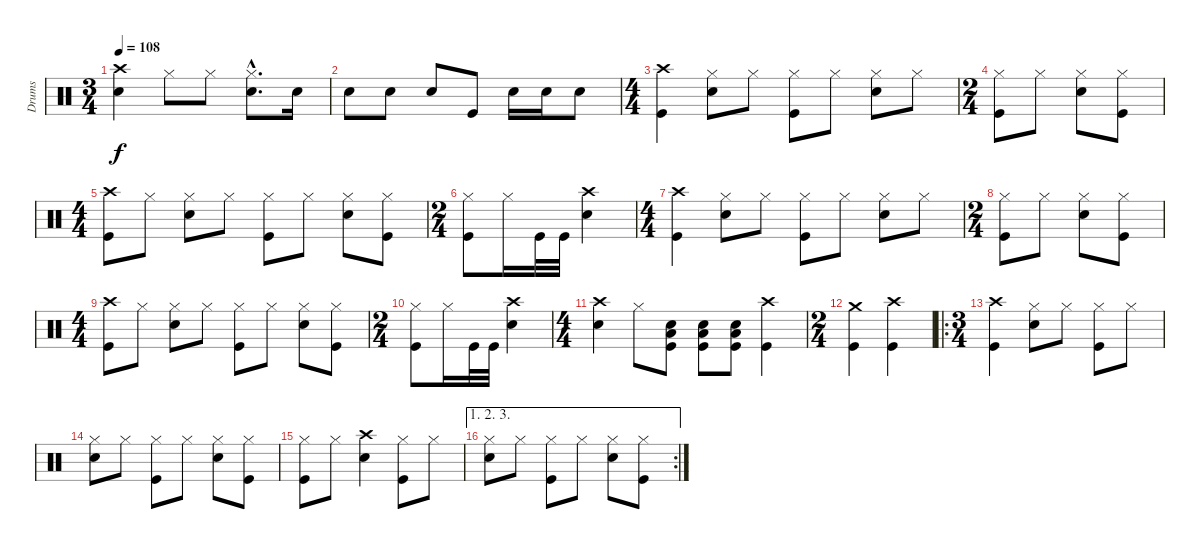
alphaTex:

\track ("Drums" "Drums") {instrument percussion}
\staff {score}
\articulation defaults
\ts (3 4)
\tempo 108
\clef neutral
\ks c
("Crash high (hit)" "Snare (hit) 2").4{dy f} "Hi-Hat (closed)".8 "Hi-Hat (closed)".8 ("Hi-Hat (closed)"{hac} "Snare (hit) 2"{hac}).8{d} "Snare (hit) 2".16 |
"Snare (hit) 2".8 "Snare (hit) 2".8 "Snare (hit) 2".8 "Kick (hit)".8 "Snare (hit) 2".16 "Snare (hit) 2".16 "Snare (hit) 2".8 |
\ts (4 4)
("Crash high (hit)" "Kick (hit)").4 ("Hi-Hat (closed)" "Snare (hit) 2").8 "Hi-Hat (closed)".8 ("Hi-Hat (closed)" "Kick (hit)").8 "Hi-Hat (closed)".8 ("Hi-Hat (closed)" "Snare (hit) 2").8 "Hi-Hat (closed)".8 |
\ts (2 4)
("Hi-Hat (closed)" "Kick (hit)").8 "Hi-Hat (closed)".8 ("Hi-Hat (closed)" "Snare (hit) 2").8 ("Hi-Hat (closed)" "Kick (hit)").8 |
\ts (4 4)
("Crash high (hit)" "Kick (hit)").8 "Hi-Hat (closed)".8 ("Hi-Hat (closed)" "Snare (hit) 2").8 "Hi-Hat (closed)".8 ("Hi-Hat (closed)" "Kick (hit)").8 "Hi-Hat (closed)".8 ("Hi-Hat (closed)" "Snare (hit) 2").8 ("Hi-Hat (closed)" "Kick (hit)").8 |
\ts (2 4)
("Hi-Hat (closed)" "Kick (hit)").8 "Hi-Hat (closed)".16 "Kick (hit)".32 "Kick (hit)".32 ("Crash high (hit)" "Snare (hit) 2").4 |
\ts (4 4)
("Crash high (hit)" "Kick (hit)").4 ("Hi-Hat (closed)" "Snare (hit) 2").8 "Hi-Hat (closed)".8 ("Hi-Hat (closed)" "Kick (hit)").8 "Hi-Hat (closed)".8 ("Hi-Hat (closed)" "Snare (hit) 2").8 "Hi-Hat (closed)".8 |
\ts (2 4)
("Hi-Hat (closed)" "Kick (hit)").8 "Hi-Hat (closed)".8 ("Hi-Hat (closed)" "Snare (hit) 2").8 ("Hi-Hat (closed)" "Kick (hit)").8 |
\ts (4 4)
("Crash high (hit)" "Kick (hit)").8 "Hi-Hat (closed)".8 ("Hi-Hat (closed)" "Snare (hit) 2").8 "Hi-Hat (closed)".8 ("Hi-Hat (closed)" "Kick (hit)").8 "Hi-Hat (closed)".8 ("Hi-Hat (closed)" "Snare (hit) 2").8 ("Hi-Hat (closed)" "Kick (hit)").8 |
\ts (2 4)
("Hi-Hat (closed)" "Kick (hit)").8 "Hi-Hat (closed)".16 "Kick (hit)".32 "Kick (hit)".32 ("Crash high (hit)" "Snare (hit) 2").4 |
\ts (4 4)
("Crash high (hit)" "Snare (hit) 2").4 "Hi-Hat (closed)".8 ("Snare (hit) 2" "Low Tom (hit)" "Kick (hit)").8 ("Snare (hit) 2" "Low Tom (hit)" "Kick (hit)").8 ("Snare (hit) 2" "Low Tom (hit)" "Kick (hit)").8 ("Crash high (hit)" "Kick (hit)").4 |
\ts (2 4)
("Crash medium (hit)" "Kick (hit)").4 ("Crash high (hit)" "Kick (hit)").4 |
\ro
\ts (3 4)
("Crash high (hit)" "Kick (hit)").4 ("Hi-Hat (closed)" "Snare (hit) 2").8 "Hi-Hat (closed)".8 ("Hi-Hat (closed)" "Kick (hit)").8 "Hi-Hat (closed)".8 |
("Hi-Hat (closed)" "Snare (hit) 2").8 "Hi-Hat (closed)".8 ("Hi-Hat (closed)" "Kick (hit)").8 "Hi-Hat (closed)".8 ("Hi-Hat (closed)" "Snare (hit) 2").8 ("Hi-Hat (closed)" "Kick (hit)").8 |
("Hi-Hat (closed)" "Kick (hit)").8 "Hi-Hat (closed)".8 ("Crash high (hit)" "Snare (hit) 2").4 ("Hi-Hat (closed)" "Kick (hit)").8 "Hi-Hat (closed)".8 |
\ae (1 2 3)
\rc 2
("Hi-Hat (closed)" "Snare (hit) 2").8 "Hi-Hat (closed)".8 ("Hi-Hat (closed)" "Kick (hit)").8 "Hi-Hat (closed)".8 ("Hi-Hat (closed)" "Snare (hit) 2").8 ("Hi-Hat (closed)" "Kick (hit)").8
